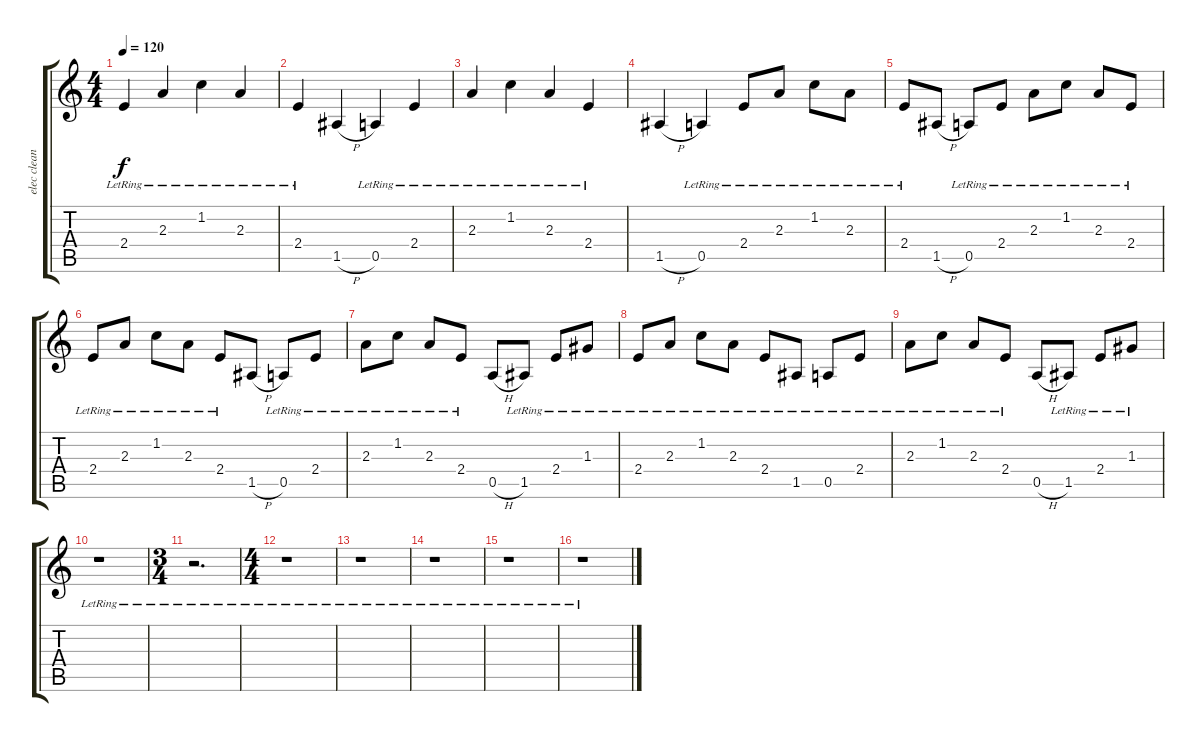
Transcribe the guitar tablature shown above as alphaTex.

\track ("elec clean" "elec clean") {instrument electricguitarclean}
\staff {score tabs}
\tuning (E4 B3 G3 D3 A2 E2) {hide}
\ts (4 4)
\tempo 120
\clef g2
\ks c
2.4{lr}.4{dy f instrument electricguitarclean} 2.3{lr}.4 1.2{lr}.4 2.3{lr}.4 |
2.4{lr}.4 1.5{h}.4 0.5{lr}.4 2.4{lr}.4 |
2.3{lr}.4 1.2{lr}.4 2.3{lr}.4 2.4{lr}.4 |
1.5{h}.4 0.5{lr}.4 2.4{lr}.8 2.3{lr}.8 1.2{lr}.8 2.3{lr}.8 |
2.4{lr}.8 1.5{h}.8 0.5{lr}.8 2.4{lr}.8 2.3{lr}.8 1.2{lr}.8 2.3{lr}.8 2.4{lr}.8 |
2.4{lr}.8 2.3{lr}.8 1.2{lr}.8 2.3{lr}.8 2.4{lr}.8 1.5{h}.8 0.5{lr}.8 2.4{lr}.8 |
2.3{lr}.8 1.2{lr}.8 2.3{lr}.8 2.4{lr}.8 0.5{h}.8 1.5{lr}.8 2.4{lr}.8 1.3{lr}.8 |
2.4{lr}.8 2.3{lr}.8 1.2{lr}.8 2.3{lr}.8 2.4{lr}.8 1.5{lr}.8 0.5{lr}.8 2.4{lr}.8 |
2.3{lr}.8 1.2{lr}.8 2.3{lr}.8 2.4{lr}.8{volume 10} 0.5{h}.8 1.5{lr}.8 2.4{lr}.8 1.3{lr}.8 |
r.1 |
\ts (3 4)
r.2{d} |
\ts (4 4)
r.1 |
r.1 |
r.1 |
r.1 |
r.1
